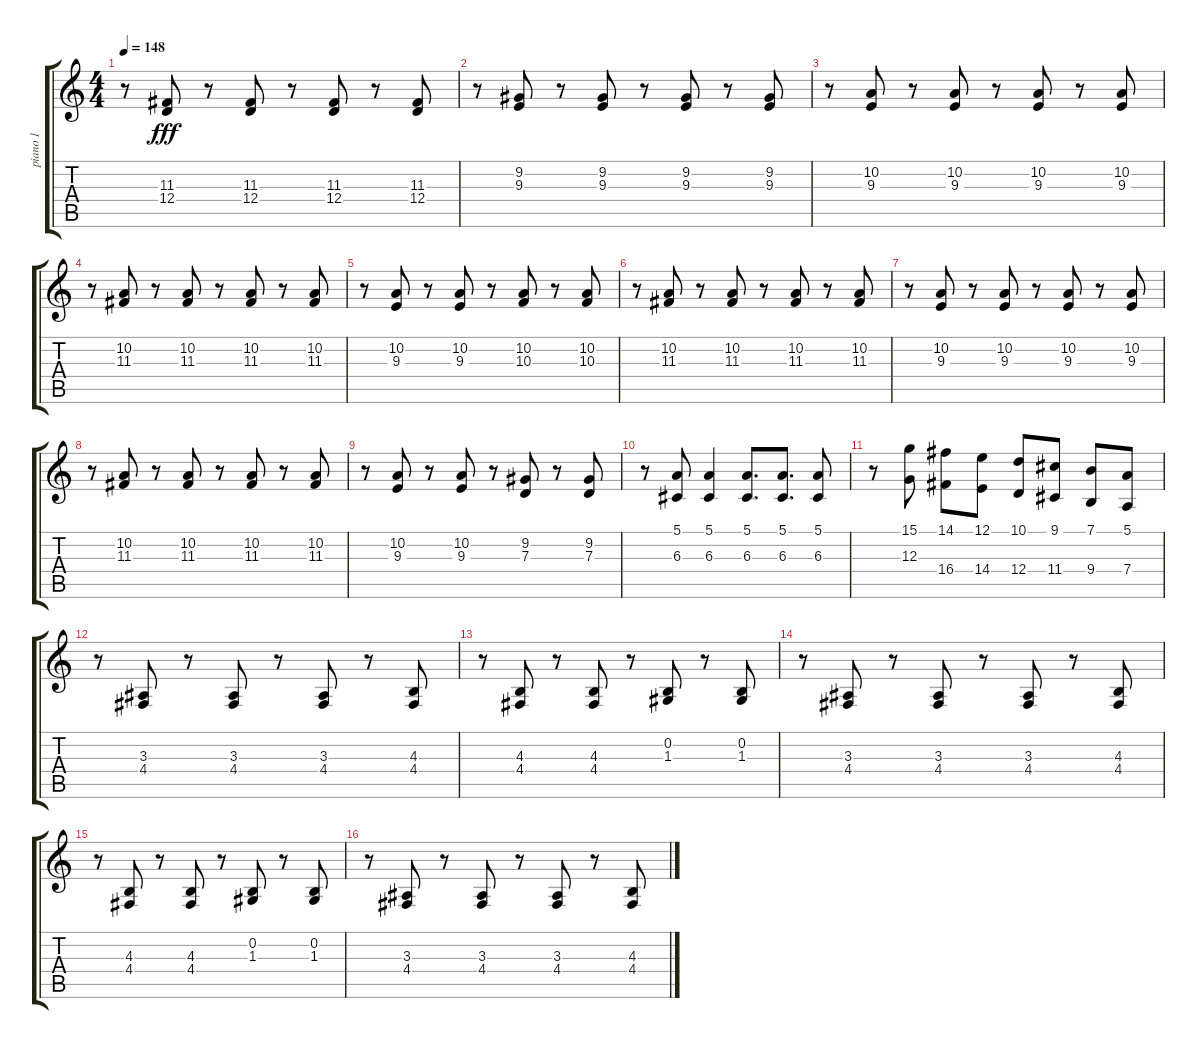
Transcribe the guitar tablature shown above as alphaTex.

\track ("piano 1" "piano 1") {instrument brightacousticpiano}
\staff {score tabs}
\tuning (E4 B3 G3 D3 A2 E2) {hide}
\ts (4 4)
\tempo 148
\clef g2
\ks c
r.8{dy fff} (11.3 12.4).8 r.8 (11.3 12.4).8 r.8 (11.3 12.4).8 r.8 (11.3 12.4).8 |
r.8 (9.2 9.3).8 r.8 (9.2 9.3).8 r.8 (9.2 9.3).8 r.8 (9.2 9.3).8 |
r.8 (10.2 9.3).8 r.8 (10.2 9.3).8 r.8 (10.2 9.3).8 r.8 (10.2 9.3).8 |
r.8 (10.2 11.3).8 r.8 (10.2 11.3).8 r.8 (10.2 11.3).8 r.8 (10.2 11.3).8 |
r.8 (10.2 9.3).8 r.8 (10.2 9.3).8 r.8 (10.2 10.3).8 r.8 (10.2 10.3).8 |
r.8 (10.2 11.3).8 r.8 (10.2 11.3).8 r.8 (10.2 11.3).8 r.8 (10.2 11.3).8 |
r.8 (10.2 9.3).8 r.8 (10.2 9.3).8 r.8 (10.2 9.3).8 r.8 (10.2 9.3).8 |
r.8 (10.2 11.3).8 r.8 (10.2 11.3).8 r.8 (10.2 11.3).8 r.8 (10.2 11.3).8 |
r.8 (10.2 9.3).8 r.8 (10.2 9.3).8 r.8 (9.2 7.3).8 r.8 (9.2 7.3).8 |
r.8 (5.1 6.3).8 (5.1 6.3).4 (5.1 6.3).8{d} (5.1 6.3).8{d} (5.1 6.3).8 |
r.8 (15.1 12.3).8 (14.1 16.4).8 (12.1 14.4).8 (10.1 12.4).8 (9.1 11.4).8 (7.1 9.4).8 (5.1 7.4).8 |
r.8 (3.3 4.4).8 r.8 (3.3 4.4).8 r.8 (3.3 4.4).8 r.8 (4.3 4.4).8 |
r.8 (4.3 4.4).8 r.8 (4.3 4.4).8 r.8 (0.2 1.3).8 r.8 (0.2 1.3).8 |
r.8 (3.3 4.4).8 r.8 (3.3 4.4).8 r.8 (3.3 4.4).8 r.8 (4.3 4.4).8 |
r.8 (4.3 4.4).8 r.8 (4.3 4.4).8 r.8 (0.2 1.3).8 r.8 (0.2 1.3).8 |
r.8 (3.3 4.4).8 r.8 (3.3 4.4).8 r.8 (3.3 4.4).8 r.8 (4.3 4.4).8
